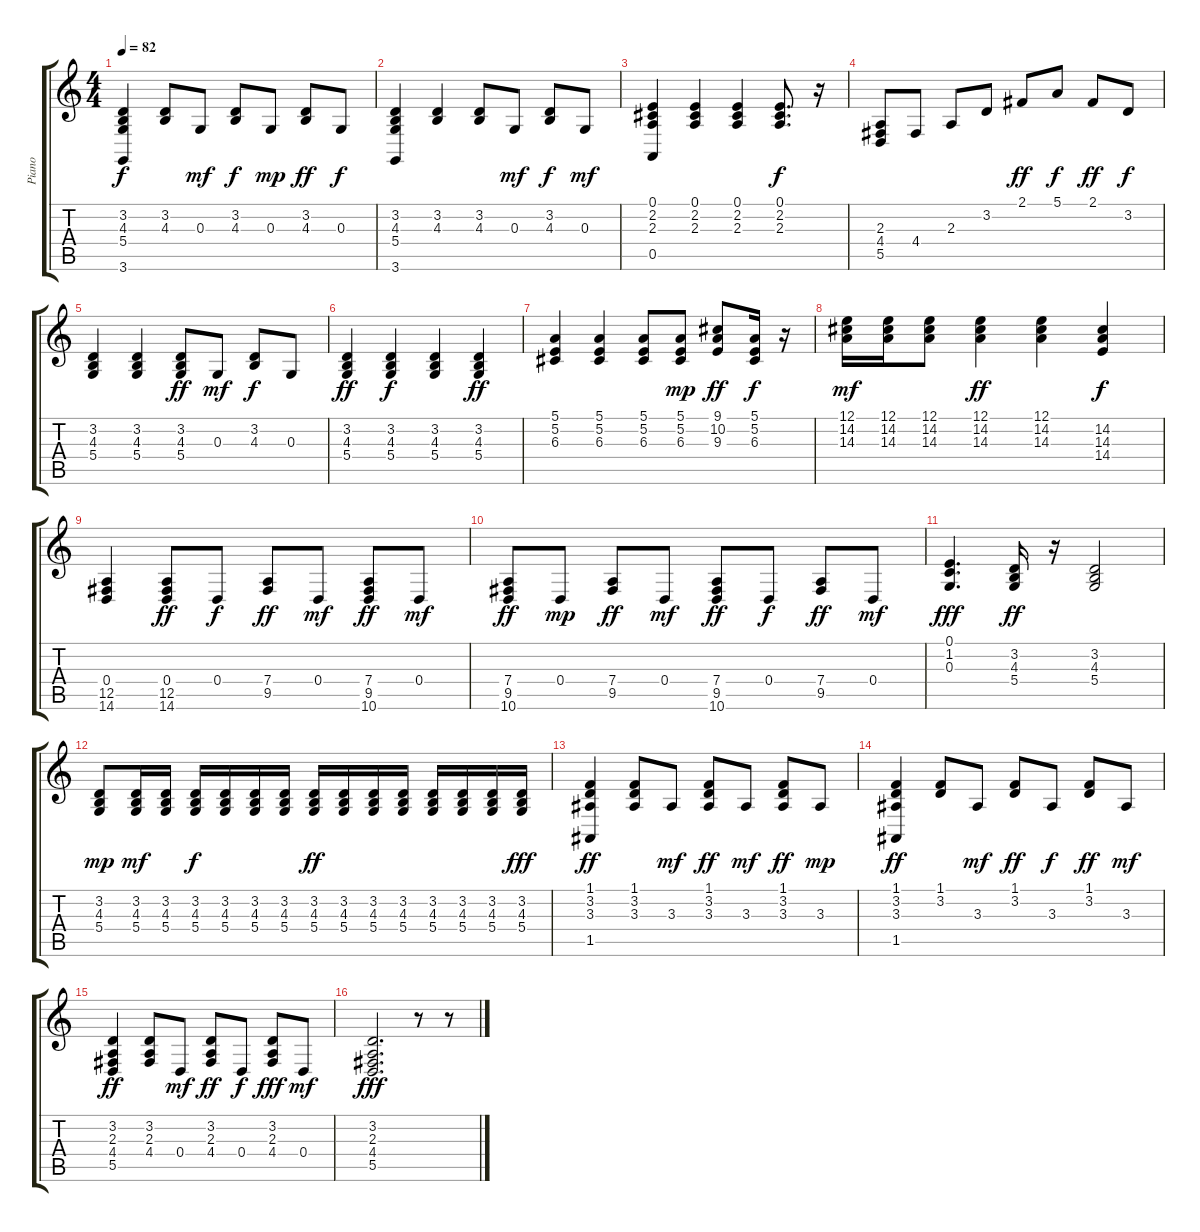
\track ("Piano" "Piano") {instrument acousticgrandpiano}
\staff {score tabs}
\tuning (E4 B3 G3 D3 A2 E2) {hide}
\ts (4 4)
\tempo 82
\clef g2
\ks c
(3.2 4.3 5.4 3.6).4{dy f} (3.2 4.3).8 0.3.8{dy mf} (3.2 4.3).8{dy f} 0.3.8{dy mp} (3.2 4.3).8{dy ff} 0.3.8{dy f} |
(3.2 4.3 5.4 3.6).4 (3.2 4.3).4 (3.2 4.3).8 0.3.8{dy mf} (3.2 4.3).8{dy f} 0.3.8{dy mf} |
(0.1 2.2 2.3 0.5).4 (0.1 2.2 2.3).4 (0.1 2.2 2.3).4 (0.1 2.2 2.3).8{d dy f} r.16 |
(2.3 4.4 5.5).8 4.4.8 2.3.8 3.2.8 2.1.8{dy ff} 5.1.8{dy f} 2.1.8{dy ff} 3.2.8{dy f} |
(3.2 4.3 5.4).4 (3.2 4.3 5.4).4 (3.2 4.3 5.4).8{dy ff} 0.3.8{dy mf} (3.2 4.3).8{dy f} 0.3.8 |
(3.2 4.3 5.4).4{dy ff} (3.2 4.3 5.4).4{dy f} (3.2 4.3 5.4).4 (3.2 4.3 5.4).4{dy ff} |
(5.1 5.2 6.3).4 (5.1 5.2 6.3).4 (5.1 5.2 6.3).8 (5.1 5.2 6.3).8{dy mp} (9.1 10.2 9.3).8{dy ff} (5.1 5.2 6.3).16{dy f} r.16 |
(12.1 14.2 14.3).16{dy mf} (12.1 14.2 14.3).16 (12.1 14.2 14.3).8 (12.1 14.2 14.3).4{dy ff} (12.1 14.2 14.3).4 (14.2 14.3 14.4).4{dy f} |
(0.4 12.5 14.6).4 (0.4 12.5 14.6).8{dy ff} 0.4.8{dy f} (7.4 9.5).8{dy ff} 0.4.8{dy mf} (7.4 9.5 10.6).8{dy ff} 0.4.8{dy mf} |
(7.4 9.5 10.6).8{dy ff} 0.4.8{dy mp} (7.4 9.5).8{dy ff} 0.4.8{dy mf} (7.4 9.5 10.6).8{dy ff} 0.4.8{dy f} (7.4 9.5).8{dy ff} 0.4.8{dy mf} |
(0.1 1.2 0.3).4{d dy fff} (3.2 4.3 5.4).16{dy ff} r.16 (3.2 4.3 5.4).2 |
(3.2 4.3 5.4).8{dy mp} (3.2 4.3 5.4).16{dy mf} (3.2 4.3 5.4).16 (3.2 4.3 5.4).16{dy f} (3.2 4.3 5.4).16 (3.2 4.3 5.4).16 (3.2 4.3 5.4).16 (3.2 4.3 5.4).16{dy ff} (3.2 4.3 5.4).16 (3.2 4.3 5.4).16 (3.2 4.3 5.4).16 (3.2 4.3 5.4).16 (3.2 4.3 5.4).16 (3.2 4.3 5.4).16 (3.2 4.3 5.4).16{dy fff} |
(1.1 3.2 3.3 1.5).4{dy ff} (1.1 3.2 3.3).8 3.3.8{dy mf} (1.1 3.2 3.3).8{dy ff} 3.3.8{dy mf} (1.1 3.2 3.3).8{dy ff} 3.3.8{dy mp} |
(1.1 3.2 3.3 1.5).4{dy ff} (1.1 3.2).8 3.3.8{dy mf} (1.1 3.2).8{dy ff} 3.3.8{dy f} (1.1 3.2).8{dy ff} 3.3.8{dy mf} |
(3.2 2.3 4.4 5.5).4{dy ff} (3.2 2.3 4.4).8 0.4.8{dy mf} (3.2 2.3 4.4).8{dy ff} 0.4.8{dy f} (3.2 2.3 4.4).8{dy fff} 0.4.8{dy mf} |
(3.2 2.3 4.4 5.5).2{d dy fff} r.8 r.8
